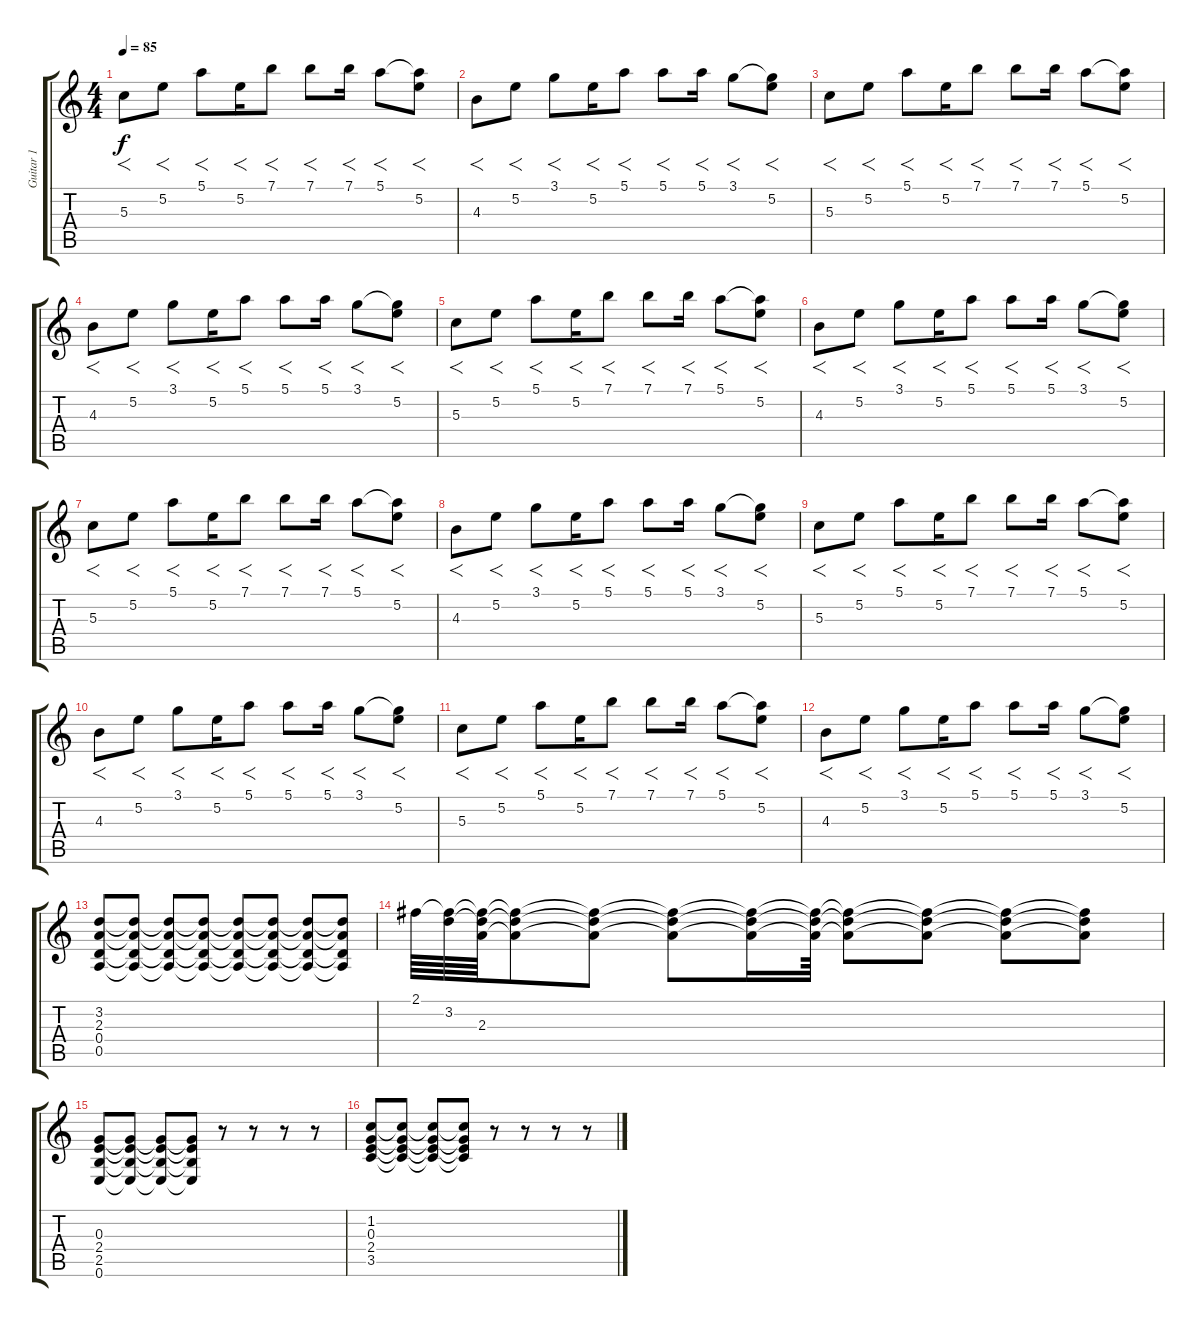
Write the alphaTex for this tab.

\track ("Guitar 1" "Guitar 1") {instrument electricguitarjazz}
\staff {score tabs}
\tuning (E4 B3 G3 D3 A2 E2) {hide}
\ts (4 4)
\tempo 85
\clef g2
\ks c
5.3.8{f dy f instrument electricguitarjazz} 5.2.8{f} 5.1.8{f} 5.2.16{f} 7.1.8{f} 7.1.8{f} 7.1.16{f} 5.1.8{f} (5.1{t} 5.2).8{f} |
4.3.8{f} 5.2.8{f} 3.1.8{f} 5.2.16{f} 5.1.8{f} 5.1.8{f} 5.1.16{f} 3.1.8{f} (3.1{t} 5.2).8{f} |
5.3.8{f} 5.2.8{f} 5.1.8{f} 5.2.16{f} 7.1.8{f} 7.1.8{f} 7.1.16{f} 5.1.8{f} (5.1{t} 5.2).8{f} |
4.3.8{f} 5.2.8{f} 3.1.8{f} 5.2.16{f} 5.1.8{f} 5.1.8{f} 5.1.16{f} 3.1.8{f} (3.1{t} 5.2).8{f} |
5.3.8{f} 5.2.8{f} 5.1.8{f} 5.2.16{f} 7.1.8{f} 7.1.8{f} 7.1.16{f} 5.1.8{f} (5.1{t} 5.2).8{f} |
4.3.8{f} 5.2.8{f} 3.1.8{f} 5.2.16{f} 5.1.8{f} 5.1.8{f} 5.1.16{f} 3.1.8{f} (3.1{t} 5.2).8{f} |
5.3.8{f} 5.2.8{f} 5.1.8{f} 5.2.16{f} 7.1.8{f} 7.1.8{f} 7.1.16{f} 5.1.8{f} (5.1{t} 5.2).8{f} |
4.3.8{f} 5.2.8{f} 3.1.8{f} 5.2.16{f} 5.1.8{f} 5.1.8{f} 5.1.16{f} 3.1.8{f} (3.1{t} 5.2).8{f} |
5.3.8{f} 5.2.8{f} 5.1.8{f} 5.2.16{f} 7.1.8{f} 7.1.8{f} 7.1.16{f} 5.1.8{f} (5.1{t} 5.2).8{f} |
4.3.8{f} 5.2.8{f} 3.1.8{f} 5.2.16{f} 5.1.8{f} 5.1.8{f} 5.1.16{f} 3.1.8{f} (3.1{t} 5.2).8{f} |
5.3.8{f} 5.2.8{f} 5.1.8{f} 5.2.16{f} 7.1.8{f} 7.1.8{f} 7.1.16{f} 5.1.8{f} (5.1{t} 5.2).8{f} |
4.3.8{f} 5.2.8{f} 3.1.8{f} 5.2.16{f} 5.1.8{f} 5.1.8{f} 5.1.16{f} 3.1.8{f} (3.1{t} 5.2).8{f} |
(3.2 2.3 0.4 0.5).8{volume 9 instrument distortionguitar} (3.2{t} 2.3{t} 0.4{t} 0.5{t}).8 (3.2{t} 2.3{t} 0.4{t} 0.5{t}).8 (3.2{t} 2.3{t} 0.4{t} 0.5{t}).8 (3.2{t} 2.3{t} 0.4{t} 0.5{t}).8 (3.2{t} 2.3{t} 0.4{t} 0.5{t}).8 (3.2{t} 2.3{t} 0.4{t} 0.5{t}).8 (3.2{t} 2.3{t} 0.4{t} 0.5{t}).8 |
2.1.64 (2.1{t} 3.2).64 (2.1{t} 3.2{t} 2.3).64 (2.1{t} 3.2{t} 2.3{t}).8 (2.1{t} 3.2{t} 2.3{t}).8 (2.1{t} 3.2{t} 2.3{t}).8 (2.1{t} 3.2{t} 2.3{t}).16 (2.1{t} 3.2{t} 2.3{t}).64 (2.1{t} 3.2{t} 2.3{t}).8 (2.1{t} 3.2{t} 2.3{t}).8 (2.1{t} 3.2{t} 2.3{t}).8 (2.1{t} 3.2{t} 2.3{t}).8 |
(0.3 2.4 2.5 0.6).8 (0.3{t} 2.4{t} 2.5{t} 0.6{t}).8 (0.3{t} 2.4{t} 2.5{t} 0.6{t}).8 (0.3{t} 2.4{t} 2.5{t} 0.6{t}).8 r.8 r.8 r.8 r.8 |
(1.2 0.3 2.4 3.5).8 (1.2{t} 0.3{t} 2.4{t} 3.5{t}).8 (1.2{t} 0.3{t} 2.4{t} 3.5{t}).8 (1.2{t} 0.3{t} 2.4{t} 3.5{t}).8 r.8 r.8 r.8 r.8
